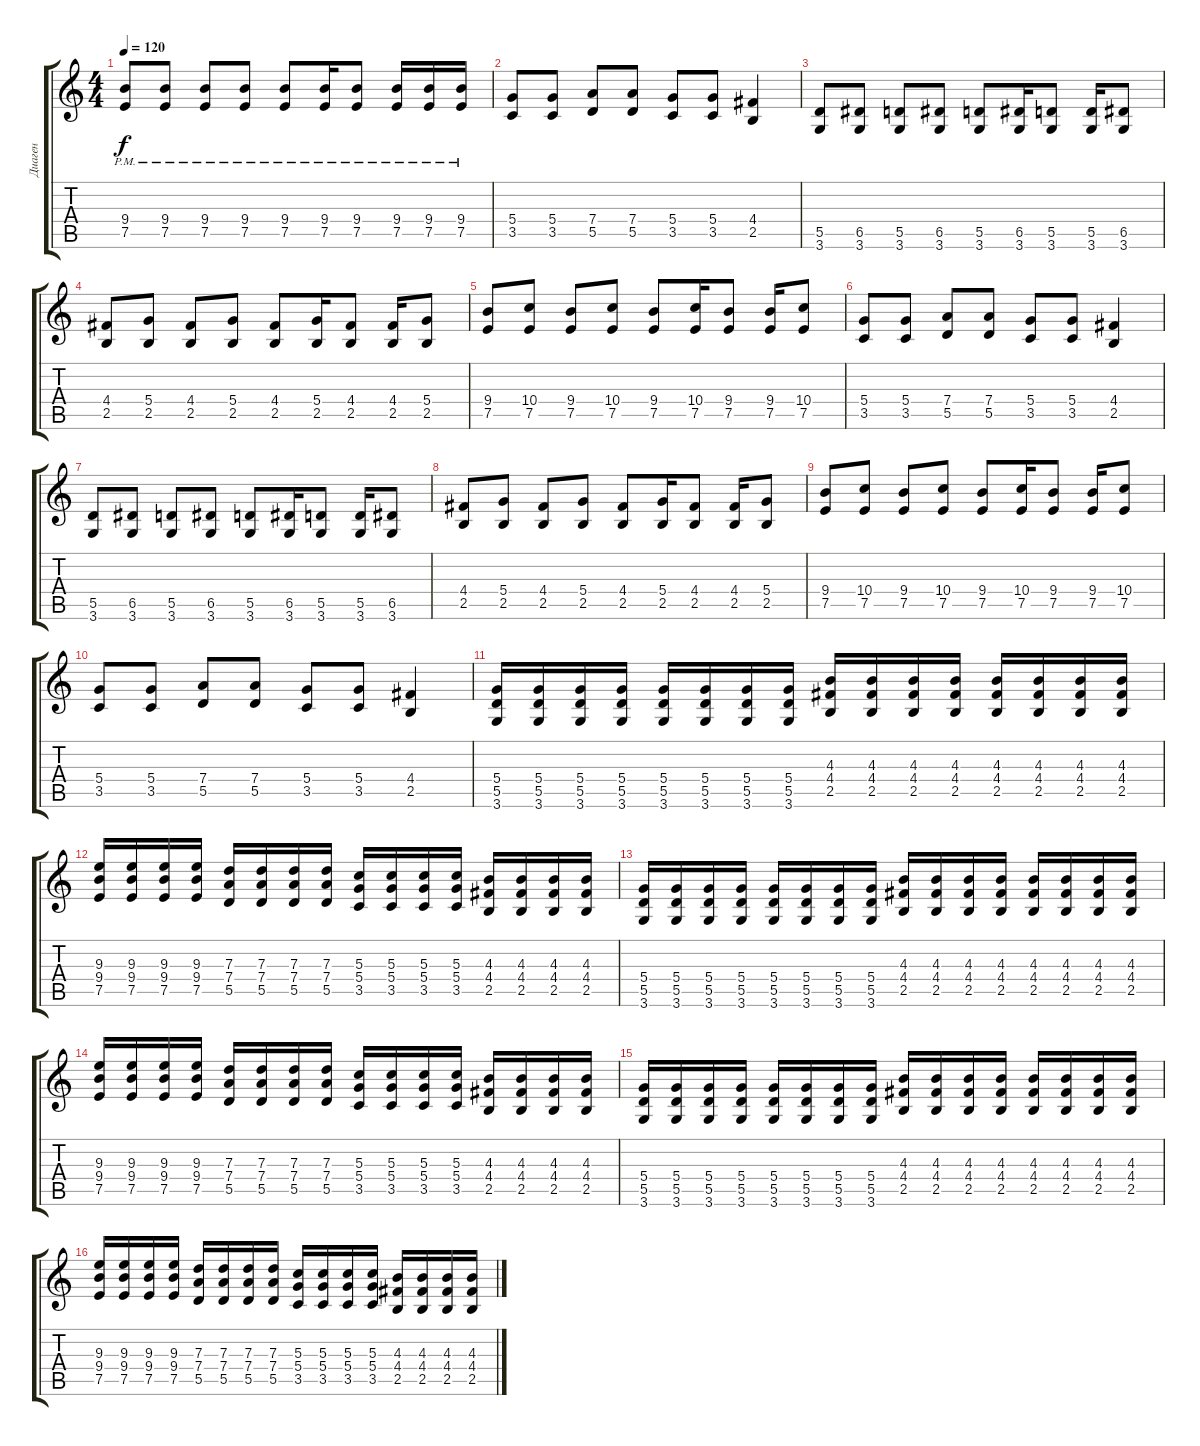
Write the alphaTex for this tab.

\track ("Диаген" "Диаген") {instrument distortionguitar}
\staff {score tabs}
\tuning (E4 B3 G3 D3 A2 E2) {hide}
\ts (4 4)
\tempo 120
\clef g2
\ks c
(9.4{pm} 7.5{pm}).8{dy f} (9.4{pm} 7.5{pm}).8 (9.4{pm} 7.5{pm}).8 (9.4{pm} 7.5{pm}).8 (9.4{pm} 7.5{pm}).8 (9.4{pm} 7.5{pm}).16 (9.4{pm} 7.5{pm}).8 (9.4{pm} 7.5{pm}).16 (9.4{pm} 7.5{pm}).16 (9.4{pm} 7.5{pm}).16 |
(5.4 3.5).8 (5.4 3.5).8 (7.4 5.5).8 (7.4 5.5).8 (5.4 3.5).8 (5.4 3.5).8 (4.4 2.5).4 |
(5.5 3.6).8 (6.5 3.6).8 (5.5 3.6).8 (6.5 3.6).8 (5.5 3.6).8 (6.5 3.6).16 (5.5 3.6).8 (5.5 3.6).16 (6.5 3.6).8 |
(4.4 2.5).8 (5.4 2.5).8 (4.4 2.5).8 (5.4 2.5).8 (4.4 2.5).8 (5.4 2.5).16 (4.4 2.5).8 (4.4 2.5).16 (5.4 2.5).8 |
(9.4 7.5).8 (10.4 7.5).8 (9.4 7.5).8 (10.4 7.5).8 (9.4 7.5).8 (10.4 7.5).16 (9.4 7.5).8 (9.4 7.5).16 (10.4 7.5).8 |
(5.4 3.5).8 (5.4 3.5).8 (7.4 5.5).8 (7.4 5.5).8 (5.4 3.5).8 (5.4 3.5).8 (4.4 2.5).4 |
(5.5 3.6).8 (6.5 3.6).8 (5.5 3.6).8 (6.5 3.6).8 (5.5 3.6).8 (6.5 3.6).16 (5.5 3.6).8 (5.5 3.6).16 (6.5 3.6).8 |
(4.4 2.5).8 (5.4 2.5).8 (4.4 2.5).8 (5.4 2.5).8 (4.4 2.5).8 (5.4 2.5).16 (4.4 2.5).8 (4.4 2.5).16 (5.4 2.5).8 |
(9.4 7.5).8 (10.4 7.5).8 (9.4 7.5).8 (10.4 7.5).8 (9.4 7.5).8 (10.4 7.5).16 (9.4 7.5).8 (9.4 7.5).16 (10.4 7.5).8 |
(5.4 3.5).8 (5.4 3.5).8 (7.4 5.5).8 (7.4 5.5).8 (5.4 3.5).8 (5.4 3.5).8 (4.4 2.5).4 |
(5.4 5.5 3.6).16 (5.4 5.5 3.6).16 (5.4 5.5 3.6).16 (5.4 5.5 3.6).16 (5.4 5.5 3.6).16 (5.4 5.5 3.6).16 (5.4 5.5 3.6).16 (5.4 5.5 3.6).16 (4.3 4.4 2.5).16 (4.3 4.4 2.5).16 (4.3 4.4 2.5).16 (4.3 4.4 2.5).16 (4.3 4.4 2.5).16 (4.3 4.4 2.5).16 (4.3 4.4 2.5).16 (4.3 4.4 2.5).16 |
(9.3 9.4 7.5).16 (9.3 9.4 7.5).16 (9.3 9.4 7.5).16 (9.3 9.4 7.5).16 (7.3 7.4 5.5).16 (7.3 7.4 5.5).16 (7.3 7.4 5.5).16 (7.3 7.4 5.5).16 (5.3 5.4 3.5).16 (5.3 5.4 3.5).16 (5.3 5.4 3.5).16 (5.3 5.4 3.5).16 (4.3 4.4 2.5).16 (4.3 4.4 2.5).16 (4.3 4.4 2.5).16 (4.3 4.4 2.5).16 |
(5.4 5.5 3.6).16 (5.4 5.5 3.6).16 (5.4 5.5 3.6).16 (5.4 5.5 3.6).16 (5.4 5.5 3.6).16 (5.4 5.5 3.6).16 (5.4 5.5 3.6).16 (5.4 5.5 3.6).16 (4.3 4.4 2.5).16 (4.3 4.4 2.5).16 (4.3 4.4 2.5).16 (4.3 4.4 2.5).16 (4.3 4.4 2.5).16 (4.3 4.4 2.5).16 (4.3 4.4 2.5).16 (4.3 4.4 2.5).16 |
(9.3 9.4 7.5).16 (9.3 9.4 7.5).16 (9.3 9.4 7.5).16 (9.3 9.4 7.5).16 (7.3 7.4 5.5).16 (7.3 7.4 5.5).16 (7.3 7.4 5.5).16 (7.3 7.4 5.5).16 (5.3 5.4 3.5).16 (5.3 5.4 3.5).16 (5.3 5.4 3.5).16 (5.3 5.4 3.5).16 (4.3 4.4 2.5).16 (4.3 4.4 2.5).16 (4.3 4.4 2.5).16 (4.3 4.4 2.5).16 |
(5.4 5.5 3.6).16 (5.4 5.5 3.6).16 (5.4 5.5 3.6).16 (5.4 5.5 3.6).16 (5.4 5.5 3.6).16 (5.4 5.5 3.6).16 (5.4 5.5 3.6).16 (5.4 5.5 3.6).16 (4.3 4.4 2.5).16 (4.3 4.4 2.5).16 (4.3 4.4 2.5).16 (4.3 4.4 2.5).16 (4.3 4.4 2.5).16 (4.3 4.4 2.5).16 (4.3 4.4 2.5).16 (4.3 4.4 2.5).16 |
(9.3 9.4 7.5).16 (9.3 9.4 7.5).16 (9.3 9.4 7.5).16 (9.3 9.4 7.5).16 (7.3 7.4 5.5).16 (7.3 7.4 5.5).16 (7.3 7.4 5.5).16 (7.3 7.4 5.5).16 (5.3 5.4 3.5).16 (5.3 5.4 3.5).16 (5.3 5.4 3.5).16 (5.3 5.4 3.5).16 (4.3 4.4 2.5).16 (4.3 4.4 2.5).16 (4.3 4.4 2.5).16 (4.3 4.4 2.5).16
